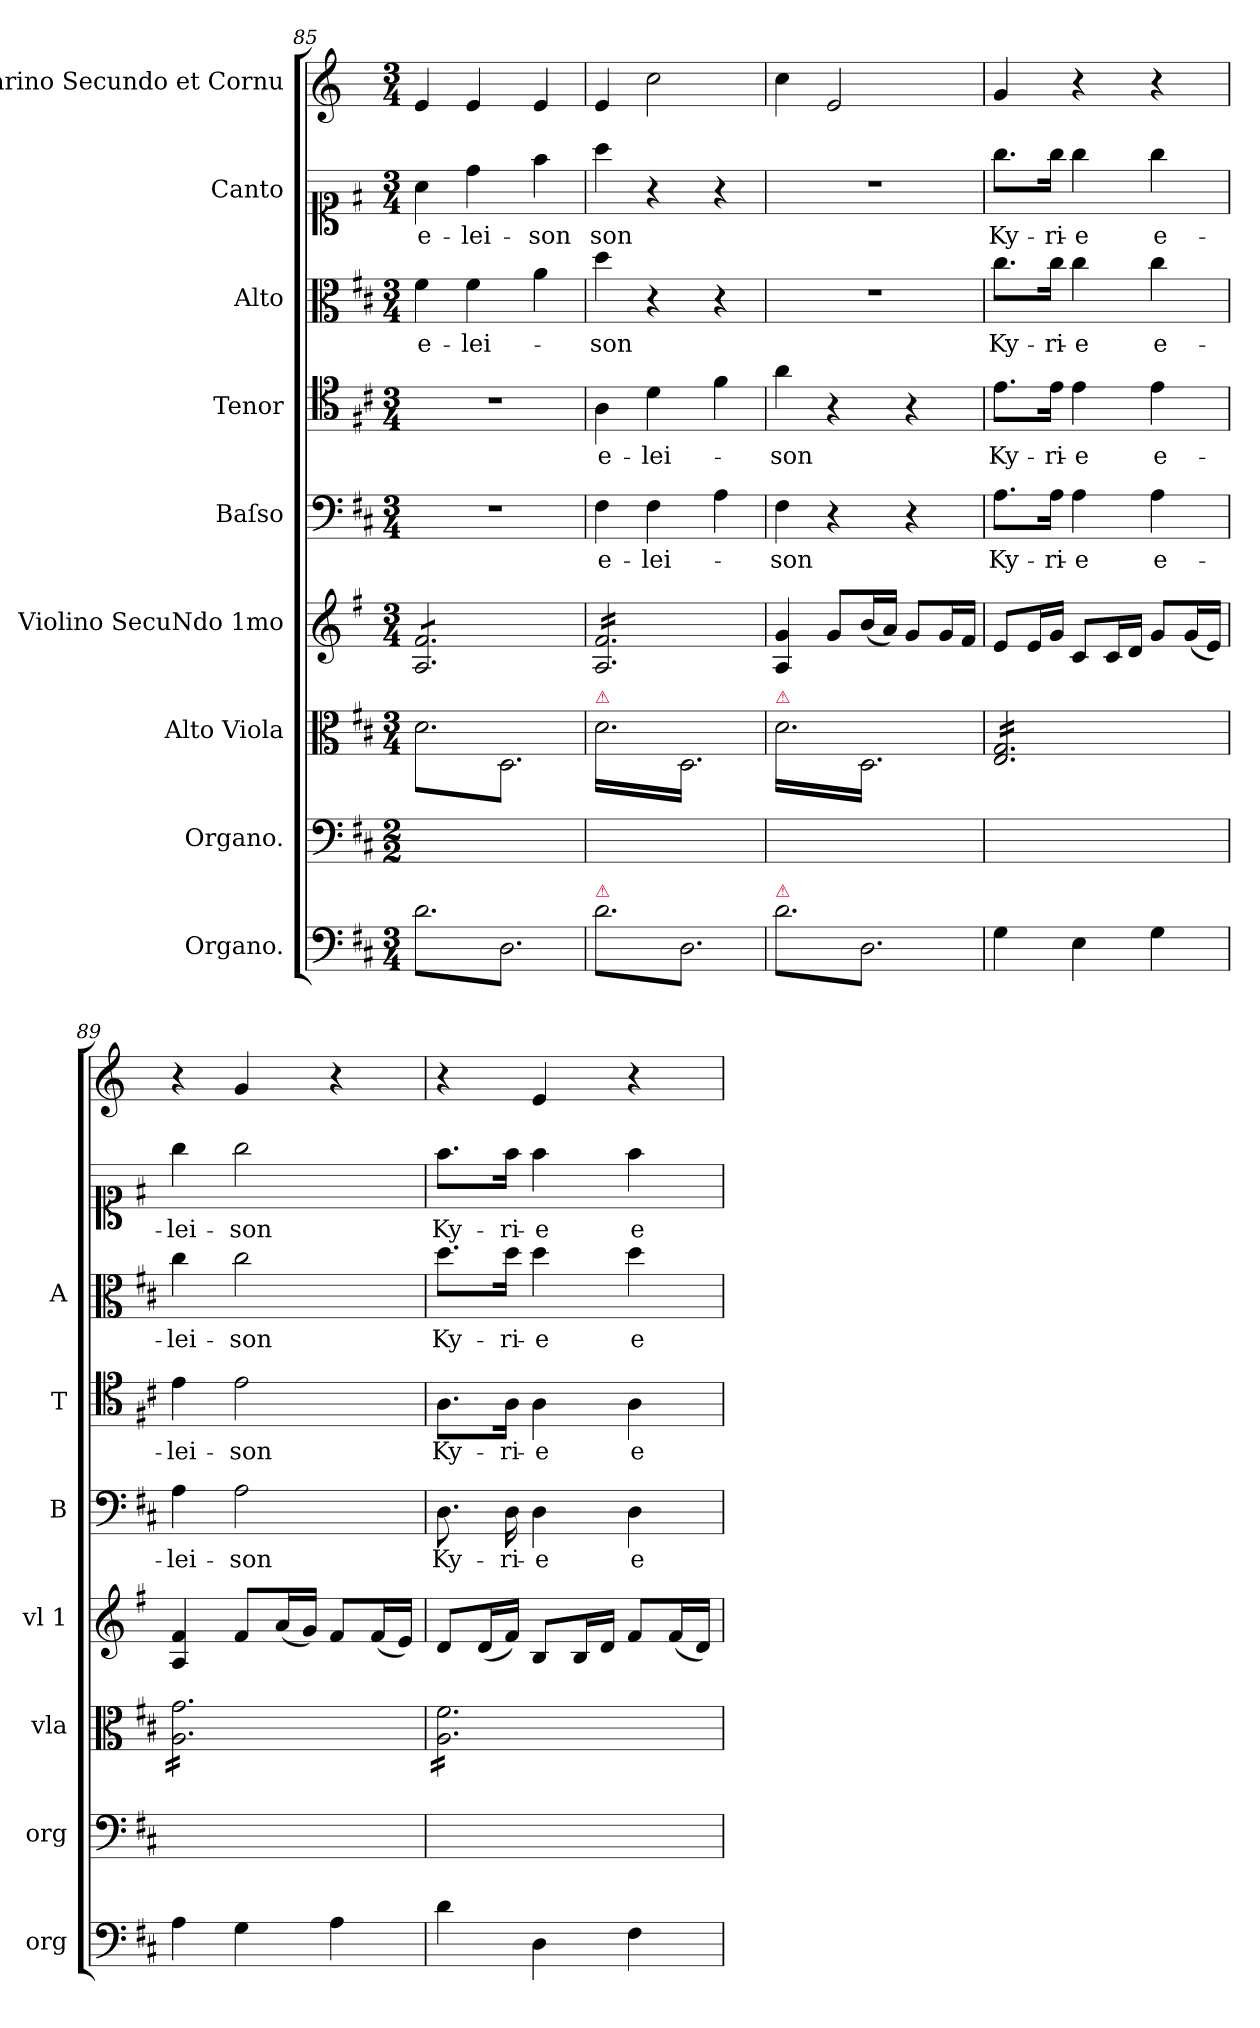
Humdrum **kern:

**kern	**kern	**kern	**kern	**kern	**text	**kern	**text	**kern	**text	**kern	**text	**kern
*part9	*part8	*part7	*part6	*part5	*part5	*part4	*part4	*part3	*part3	*part2	*part2	*part1
*staff9	*staff8	*staff7	*staff6	*staff5	*staff5	*staff4	*staff4	*staff3	*staff3	*staff2	*staff2	*staff1
*I"Organo.	*I"Organo.	*I"Alto Viola	*I"Violino SecuNdo 1mo	*I"Baſso	*	*I"Tenor	*	*I"Alto	*	*I"Canto	*	*I"Clarino Secundo et Cornu
*I'org	*I'org	*I'vla	*I'vl 1	*I'B	*	*I'T	*	*I'A	*	*	*	*
*clefF4	*clefF4	*clefC3	*clefG2	*clefF4	*	*clefC4	*	*clefC3	*	*clefC1	*	*clefG2
*	*	*	*	*	*	*	*	*	*	*	*	*ITrd6c10
*k[f#c#]	*k[f#c#]	*k[f#c#]	*k[f#]	*k[f#c#]	*	*k[f#c#]	*	*k[f#c#]	*	*k[f#]	*	*k[f#c#]
*M3/4	*M2/2	*M3/4	*M3/4	*M3/4	*	*M3/4	*	*M3/4	*	*M3/4	*	*M3/4
=85	=85	=85	=85	=85	=85	=85	=85	=85	=85	=85	=85	=85
!	!	!LO:TX:a:color=crimson:t=⚠	!	!	!	!	!	!	!	!	!	!
!LO:TX:a:color=crimson:t=⚠	!	!	!	!	!	!	!	!	!	!	!	!
*tremolo	*	*	*	*	*	*	*	*	*	*	*	*
*	*	*tremolo	*	*	*	*	*	*	*	*	*	*
*	*	*	*tremolo	*	*	*	*	*	*	*	*	*
8d\L	2.ryy	8d\L	8A/ 8f#/L	2.r	.	2.r	.	4f#\	e-	4a\	e-	4F#/
8D\	.	8D\	8A/ 8f#/	.	.	.	.	.	.	.	.	.
8d\	.	8d\	8A/ 8f#/	.	.	.	.	4f#\	-lei-	4dd\	-lei-	4F#/
8D\	.	8D\	8A/ 8f#/	.	.	.	.	.	.	.	.	.
8d\	.	8d\	8A/ 8f#/	.	.	.	.	4a\	.	4ff#\	-son	4F#/
8D\J	.	8D\J	8A/ 8f#/J	.	.	.	.	.	.	.	.	.
=86	=86	=86	=86	=86	=86	=86	=86	=86	=86	=86	=86	=86
!	!	!LO:TX:a:color=crimson:t=⚠	!	!	!	!	!	!	!	!	!	!
!LO:TX:a:color=crimson:t=⚠	!	!	!	!	!	!	!	!	!	!	!	!
8d\L	2.ryy	16d\LL	16A/ 16f#/LL	4F#\	e-	4A\	e-	4dd\	-son	4aa\	son	4F#/
.	.	16D\	16A/ 16f#/	.	.	.	.	.	.	.	.	.
8D\	.	16d\	16A/ 16f#/	.	.	.	.	.	.	.	.	.
.	.	16D\	16A/ 16f#/	.	.	.	.	.	.	.	.	.
8d\	.	16d\	16A/ 16f#/	4F#\	-lei-	4d\	-lei-	4r	.	4r	.	2d\
.	.	16D\	16A/ 16f#/	.	.	.	.	.	.	.	.	.
8D\	.	16d\	16A/ 16f#/	.	.	.	.	.	.	.	.	.
.	.	16D\	16A/ 16f#/	.	.	.	.	.	.	.	.	.
8d\	.	16d\	16A/ 16f#/	4A\	.	4f#\	.	4r	.	4r	.	.
.	.	16D\	16A/ 16f#/	.	.	.	.	.	.	.	.	.
8D\J	.	16d\	16A/ 16f#/	.	.	.	.	.	.	.	.	.
.	.	16D\JJ	16A/ 16f#/JJ	.	.	.	.	.	.	.	.	.
*	*	*	*Xtremolo	*	*	*	*	*	*	*	*	*
=87	=87	=87	=87	=87	=87	=87	=87	=87	=87	=87	=87	=87
!	!	!LO:TX:a:color=crimson:t=⚠	!	!	!	!	!	!	!	!	!	!
!LO:TX:a:color=crimson:t=⚠	!	!	!	!	!	!	!	!	!	!	!	!
8d\L	2.ryy	16d\LL	4A/ 4g/	4F#\	-son	4a\	-son	2.r	.	2.r	.	4d\
.	.	16D\	.	.	.	.	.	.	.	.	.	.
8D\	.	16d\	.	.	.	.	.	.	.	.	.	.
.	.	16D\	.	.	.	.	.	.	.	.	.	.
8d\	.	16d\	8g/L	4r	.	4r	.	.	.	.	.	2F#/
.	.	16D\	.	.	.	.	.	.	.	.	.	.
8D\	.	16d\	(16b/L	.	.	.	.	.	.	.	.	.
.	.	16D\	16a/JJ)	.	.	.	.	.	.	.	.	.
8d\	.	16d\	8g/L	4r	.	4r	.	.	.	.	.	.
.	.	16D\	.	.	.	.	.	.	.	.	.	.
8D\J	.	16d\	16g/L	.	.	.	.	.	.	.	.	.
*Xtremolo	*	*	*	*	*	*	*	*	*	*	*	*
.	.	16D\JJ	16f#/JJ	.	.	.	.	.	.	.	.	.
=88	=88	=88	=88	=88	=88	=88	=88	=88	=88	=88	=88	=88
4G\	2.ryy	16E/ 16G/LL	8e/L	8.A\L	Ky-	8.e\L	Ky-	8.cc#\L	Ky-	8.gg\L	Ky-	4A/
.	.	16E/ 16G/	.	.	.	.	.	.	.	.	.	.
.	.	16E/ 16G/	16e/L	.	.	.	.	.	.	.	.	.
.	.	16E/ 16G/	16g/JJ	16A\Jk	-ri-	16e\Jk	-ri-	16cc#\Jk	-ri-	16gg\Jk	-ri-	.
4E\	.	16E/ 16G/	8c/L	4A\	-e	4e\	-e	4cc#\	-e	4gg\	-e	4r
.	.	16E/ 16G/	.	.	.	.	.	.	.	.	.	.
.	.	16E/ 16G/	16c/L	.	.	.	.	.	.	.	.	.
.	.	16E/ 16G/	16d/JJ	.	.	.	.	.	.	.	.	.
4G\	.	16E/ 16G/	8g/L	4A\	e-	4e\	e-	4cc#\	e-	4gg\	e-	4r
.	.	16E/ 16G/	.	.	.	.	.	.	.	.	.	.
.	.	16E/ 16G/	(16g/L	.	.	.	.	.	.	.	.	.
.	.	16E/ 16G/JJ	16e/JJ)	.	.	.	.	.	.	.	.	.
=89	=89	=89	=89	=89	=89	=89	=89	=89	=89	=89	=89	=89
4A\	2.ryy	16A\ 16g\LL	4A/ 4f#/	4A\	-lei-	4e\	-lei-	4cc#\	-lei-	4gg\	-lei-	4r
.	.	16A\ 16g\	.	.	.	.	.	.	.	.	.	.
.	.	16A\ 16g\	.	.	.	.	.	.	.	.	.	.
.	.	16A\ 16g\	.	.	.	.	.	.	.	.	.	.
4G\	.	16A\ 16g\	8f#/L	2A\	-son	2e\	-son	2cc#\	-son	2gg\	-son	4A/
.	.	16A\ 16g\	.	.	.	.	.	.	.	.	.	.
.	.	16A\ 16g\	(16a/L	.	.	.	.	.	.	.	.	.
.	.	16A\ 16g\	16g/JJ)	.	.	.	.	.	.	.	.	.
4A\	.	16A\ 16g\	8f#/L	.	.	.	.	.	.	.	.	4r
.	.	16A\ 16g\	.	.	.	.	.	.	.	.	.	.
.	.	16A\ 16g\	(16f#/L	.	.	.	.	.	.	.	.	.
.	.	16A\ 16g\JJ	16e/JJ)	.	.	.	.	.	.	.	.	.
=90	=90	=90	=90	=90	=90	=90	=90	=90	=90	=90	=90	=90
!	!	!	!	!	!LO:LY:i	!	!LO:LY:i	!	!LO:LY:i	!	!LO:LY:i	!
4d\	2.ryy	16A\ 16f#\LL	8d/L	8.D\	Ky-	8.A\L	Ky-	8.dd\L	Ky-	8.ff#\L	Ky-	4r
.	.	16A\ 16f#\	.	.	.	.	.	.	.	.	.	.
.	.	16A\ 16f#\	(16d/L	.	.	.	.	.	.	.	.	.
!	!	!	!	!	!LO:LY:i	!	!LO:LY:i	!	!LO:LY:i	!	!LO:LY:i	!
.	.	16A\ 16f#\	16f#/JJ)	16D\	-ri-	16A\Jk	-ri-	16dd\Jk	-ri-	16ff#\Jk	-ri-	.
!	!	!	!	!	!LO:LY:i	!	!LO:LY:i	!	!LO:LY:i	!	!LO:LY:i	!
4D\	.	16A\ 16f#\	8B/L	4D\	-e	4A\	-e	4dd\	-e	4ff#\	-e	4F#/
.	.	16A\ 16f#\	.	.	.	.	.	.	.	.	.	.
.	.	16A\ 16f#\	16B/L	.	.	.	.	.	.	.	.	.
.	.	16A\ 16f#\	16d/JJ	.	.	.	.	.	.	.	.	.
!	!	!	!	!	!LO:LY:i	!	!LO:LY:i	!	!LO:LY:i	!	!LO:LY:i	!
4F#\	.	16A\ 16f#\	8f#/L	4D\	e-	4A\	e-	4dd\	e-	4ff#\	e-	4r
.	.	16A\ 16f#\	.	.	.	.	.	.	.	.	.	.
.	.	16A\ 16f#\	(16f#/L	.	.	.	.	.	.	.	.	.
.	.	16A\ 16f#\JJ	16d/JJ)	.	.	.	.	.	.	.	.	.
*	*	*Xtremolo	*	*	*	*	*	*	*	*	*	*
=	=	=	=	=	=	=	=	=	=	=	=	=
*-	*-	*-	*-	*-	*-	*-	*-	*-	*-	*-	*-	*-
